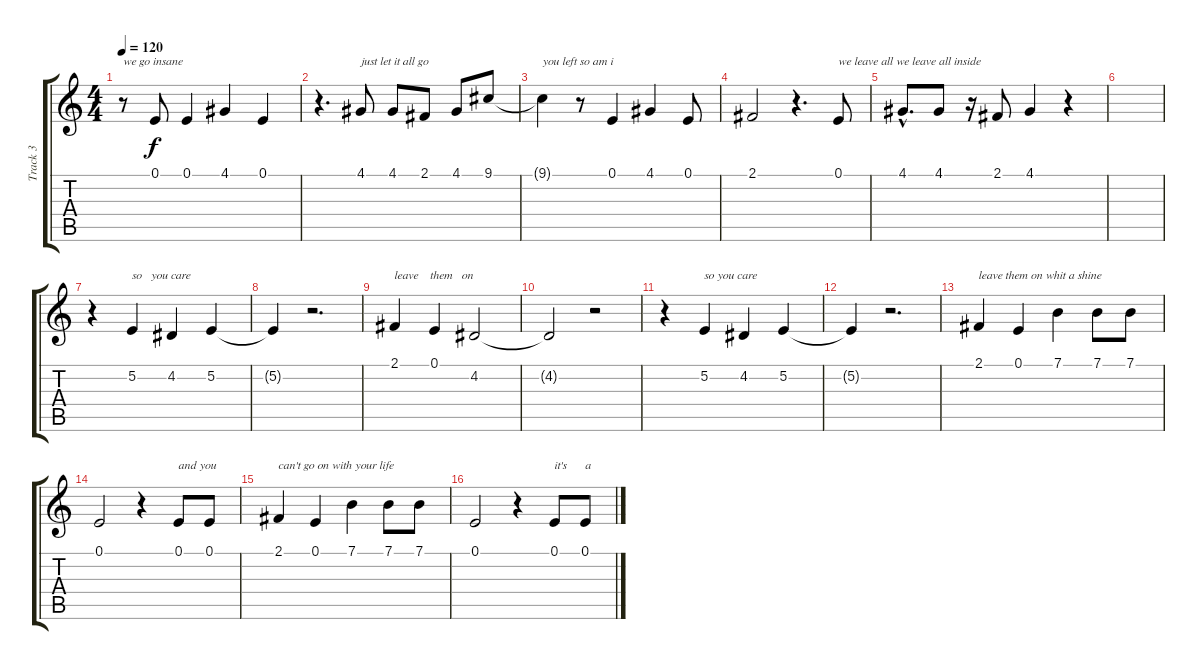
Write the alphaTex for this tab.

\track ("Track 3" "Track 3") {instrument flute}
\staff {score tabs}
\tuning (E4 B3 G3 D3 A2 E2) {hide}
\ts (4 4)
\tempo 120
\clef g2
\ks c
r.8{txt "we go insane" dy f} 0.1.8 0.1.4 4.1.4 0.1.4 |
r.4{d} 4.1.8{txt "just let it all go"} 4.1.8 2.1.8 4.1.8 9.1.8 |
9.1{t}.4{txt "you left so am i"} r.8 0.1.4 4.1.4 0.1.8 |
2.1.2 r.4{d} 0.1.8{txt "we leave all we leave all inside"} |
4.1{hac}.8{d} 4.1.8 r.16 2.1.8 4.1.4 r.4 |
|
r.4 5.2.4{txt "so   you care"} 4.2.4 5.2.4 |
5.2{t}.4 r.2{d} |
2.1.4{txt "leave    them   on"} 0.1.4 4.2.2 |
4.2{t}.2 r.2 |
r.4 5.2.4{txt "so you care "} 4.2.4 5.2.4 |
5.2{t}.4 r.2{d} |
2.1.4{txt "leave them on whit a shine"} 0.1.4 7.1.4 7.1.8 7.1.8 |
0.1.2 r.4 0.1.8{txt "and you"} 0.1.8 |
2.1.4{txt "can't go on with your life"} 0.1.4 7.1.4 7.1.8 7.1.8 |
0.1.2 r.4 0.1.8{txt "it's"} 0.1.8{txt "a"}
